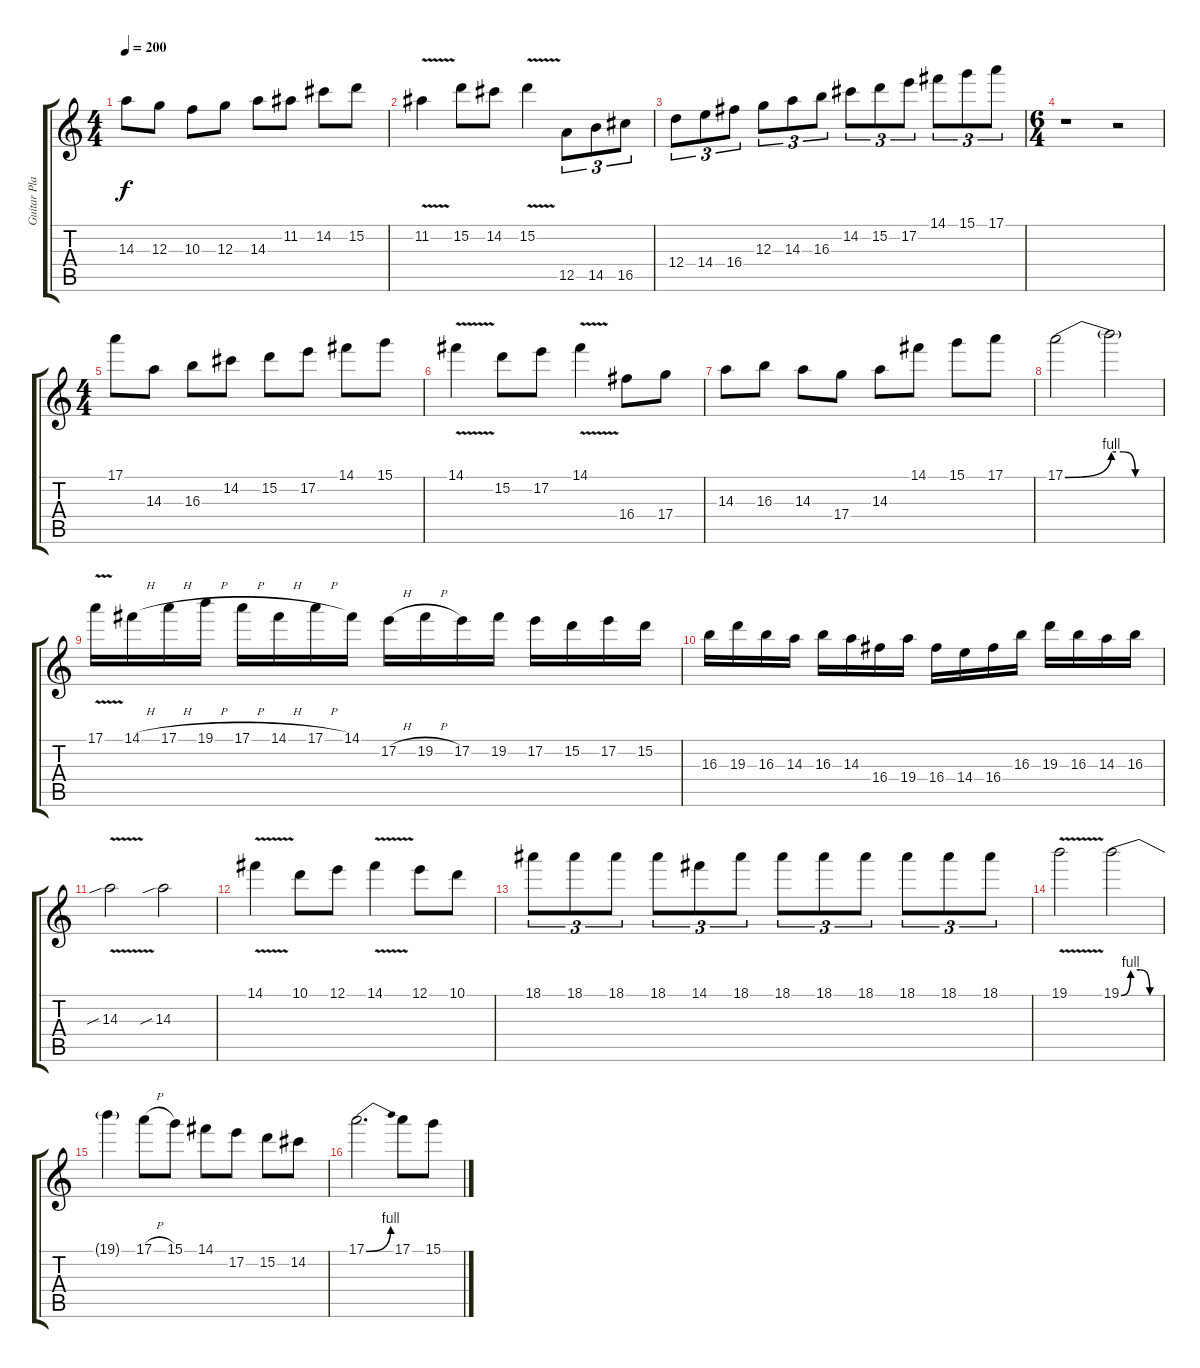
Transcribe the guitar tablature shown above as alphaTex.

\track ("Guitar Player" "Guitar Pla") {instrument distortionguitar}
\staff {score tabs}
\tuning (E4 B3 G3 D3 A2 E2) {hide}
\ts (4 4)
\tempo 200
\clef g2
\ks c
14.3.8{dy f} 12.3.8 10.3.8 12.3.8 14.3.8 11.2.8 14.2.8 15.2.8 |
11.2{v}.4 15.2.8 14.2.8 15.2{v}.4 12.5.8{tu (3 2)} 14.5.8{tu (3 2)} 16.5.8{tu (3 2)} |
12.4.8{tu (3 2)} 14.4.8{tu (3 2)} 16.4.8{tu (3 2)} 12.3.8{tu (3 2)} 14.3.8{tu (3 2)} 16.3.8{tu (3 2)} 14.2.8{tu (3 2)} 15.2.8{tu (3 2)} 17.2.8{tu (3 2)} 14.1.8{tu (3 2)} 15.1.8{tu (3 2)} 17.1.8{tu (3 2)} |
\ts (6 4)
r.1 r.2 |
\ts (4 4)
17.1.8 14.3.8 16.3.8 14.2.8 15.2.8 17.2.8 14.1.8 15.1.8 |
14.1{v}.4 15.2.8 17.2.8 14.1{v}.4 16.4.8 17.4.8 |
14.3.8 16.3.8 14.3.8 17.4.8 14.3.8 14.1.8 15.1.8 17.1.8 |
17.1{be (bend 0 0 60 4)}.2 17.1{be (custom 0 4 15 4 30 0 60 0) t}.2 |
17.1{v}.16 14.1{h}.16 17.1{h}.16 19.1{h}.16 17.1{h}.16 14.1{h}.16 17.1{h}.16 14.1.16 17.2{h}.16 19.2{h}.16 17.2.16 19.2.16 17.2.16 15.2.16 17.2.16 15.2.16 |
16.3.16 19.3.16 16.3.16 14.3.16 16.3.16 14.3.16 16.4.16 19.4.16 16.4.16 14.4.16 16.4.16 16.3.16 19.3.16 16.3.16 14.3.16 16.3.16 |
14.3{v sib}.2 14.3{sib}.2 |
14.1{v}.4 10.1.8 12.1.8 14.1{v}.4 12.1.8 10.1.8 |
18.1.8{tu (3 2)} 18.1.8{tu (3 2)} 18.1.8{tu (3 2)} 18.1.8{tu (3 2)} 14.1.8{tu (3 2)} 18.1.8{tu (3 2)} 18.1.8{tu (3 2)} 18.1.8{tu (3 2)} 18.1.8{tu (3 2)} 18.1.8{tu (3 2)} 18.1.8{tu (3 2)} 18.1.8{tu (3 2)} |
19.1{v}.2 19.1{be (custom 0 0 15 4 30 4 45 0 60 0)}.2 |
19.1{be (hold 0 0 60 0) t}.4 17.1{h}.8 15.1.8 14.1.8 17.2.8 15.2.8 14.2.8 |
17.1{be (bend 0 0 60 4)}.2{d} 17.1.8 15.1.8
